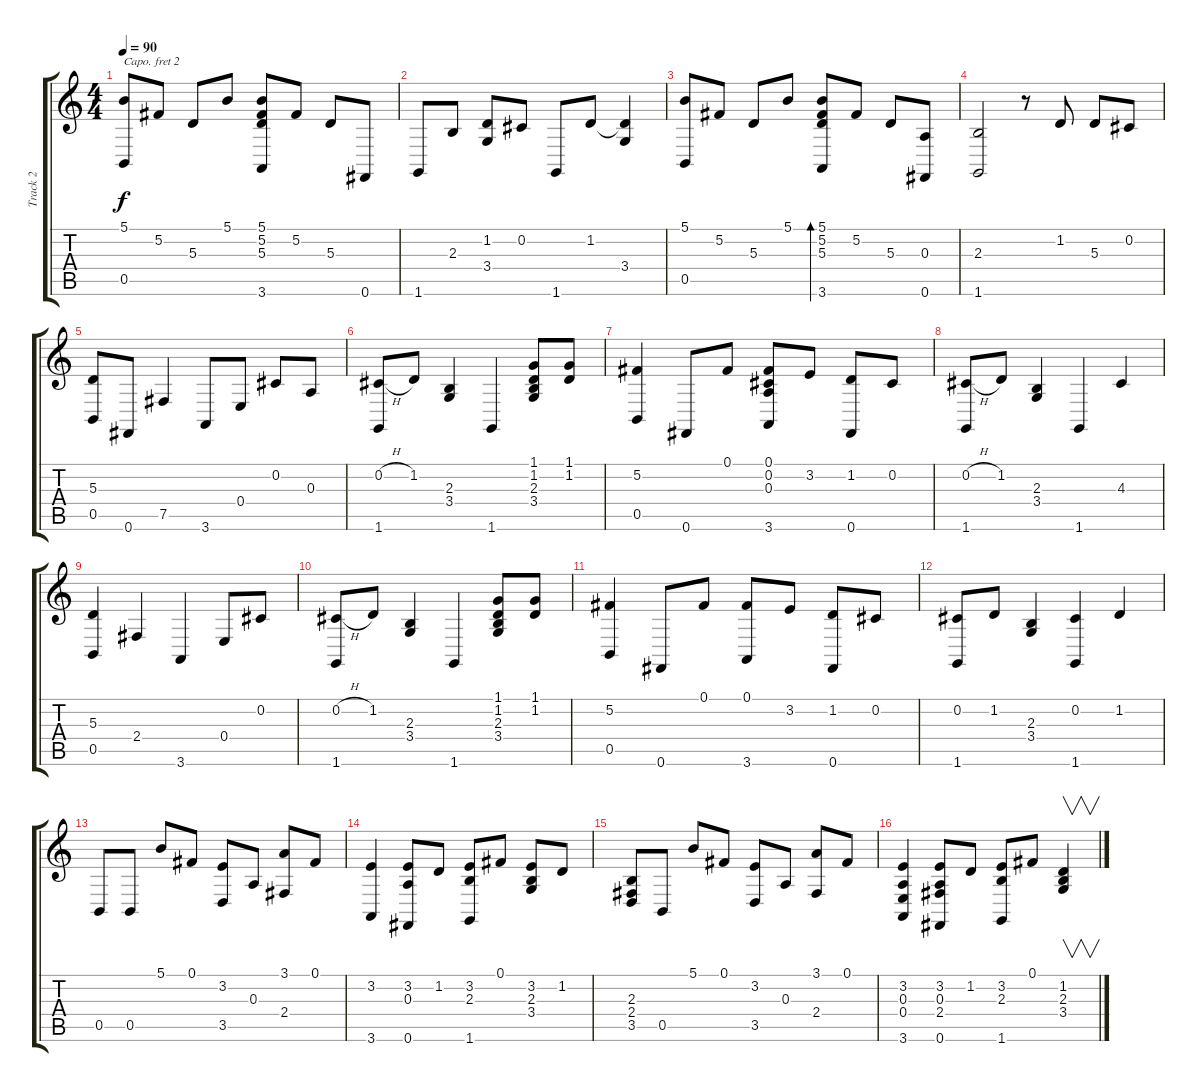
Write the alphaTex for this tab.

\track ("Track 2" "Track 2") {instrument stringensemble2}
\staff {score tabs}
\capo 2
\tuning (E4 B3 G3 D3 A2 E2) {hide}
\ts (4 4)
\tempo 90
\clef g2
\ks c
(5.1 0.5).8{dy f instrument stringensemble2} 5.2.8 5.3.8 5.1.8 (5.1 5.2 5.3 3.6).8 5.2.8 5.3.8 0.6.8 |
1.6.8 2.3.8 (1.2 3.4).8 0.2.8 1.6.8 1.2.8 (1.2{t} 3.4).4 |
(5.1 0.5).8 5.2.8 5.3.8 5.1.8 (5.1 5.2 5.3 3.6).8{bd 240} 5.2.8 5.3.8 (0.3 0.6).8 |
(2.3 1.6).2 r.8 1.2.8 5.3.8 0.2.8 |
(5.3 0.5).8 0.6.8 7.5.4 3.6.8 0.4.8 0.2.8 0.3.8 |
(0.2{h} 1.6).8 1.2.8 (2.3 3.4).4 1.6.4 (1.1 1.2 2.3 3.4).8 (1.1 1.2).8 |
(5.2 0.5).4 0.6.8 0.1.8 (0.1 0.2 0.3 3.6).8 3.2.8 (1.2 0.6).8 0.2.8 |
(0.2{h} 1.6).8 1.2.8 (2.3 3.4).4 1.6.4 4.3.4 |
(5.3 0.5).4 2.4.4 3.6.4 0.4.8 0.2.8 |
(0.2{h} 1.6).8 1.2.8 (2.3 3.4).4 1.6.4 (1.1 1.2 2.3 3.4).8 (1.1 1.2).8 |
(5.2 0.5).4 0.6.8 0.1.8 (0.1 3.6).8 3.2.8 (1.2 0.6).8 0.2.8 |
(0.2 1.6).8 1.2.8 (2.3 3.4).4 (0.2 1.6).4 1.2.4 |
0.5.8 0.5.8 5.1.8 0.1.8 (3.2 3.5).8 0.3.8 (3.1 2.4).8 0.1.8 |
(3.2 3.6).4 (3.2 0.3 0.6).8 1.2.8 (3.2 2.3 1.6).8 0.1.8 (3.2 2.3 3.4).8 1.2.8 |
(2.3 2.4 3.5).8 0.5.8 5.1.8 0.1.8 (3.2 3.5).8 0.3.8 (3.1 2.4).8 0.1.8 |
(3.2 0.3 0.4 3.6).4 (3.2 0.3 2.4 0.6).8 1.2.8 (3.2 2.3 1.6).8 0.1.8 (1.2 2.3 3.4).4{v}
